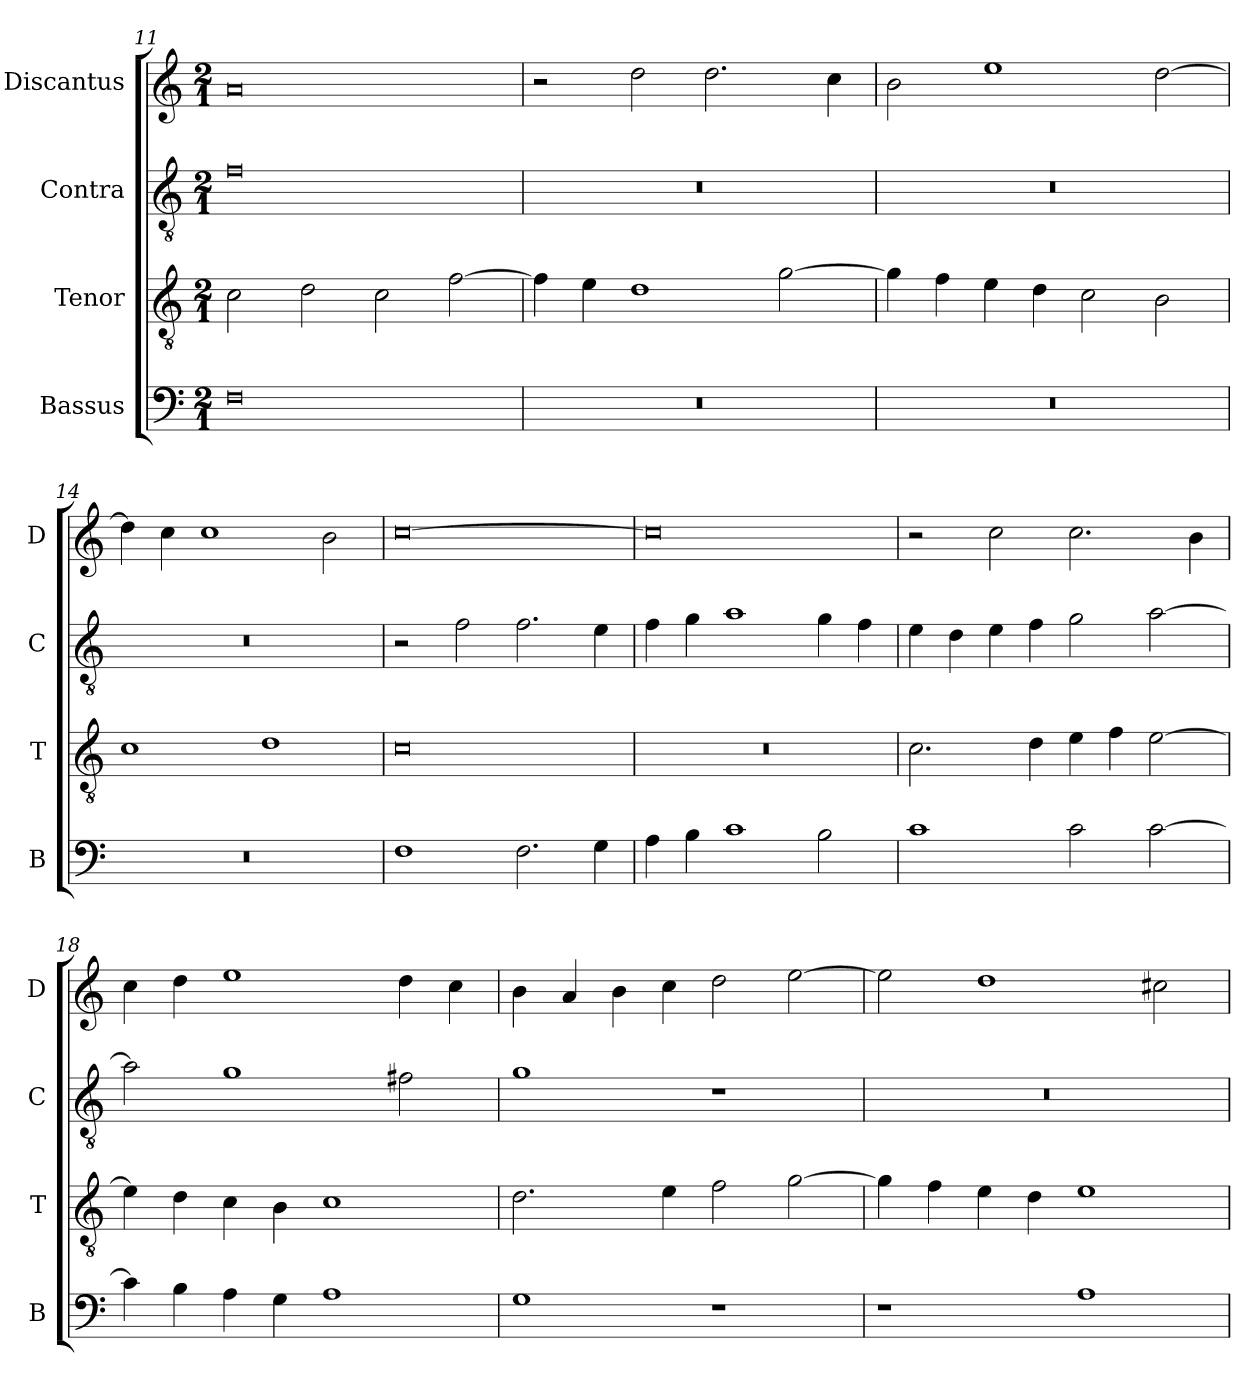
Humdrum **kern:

**kern	**kern	**kern	**kern
*part4	*part3	*part2	*part1
*staff4	*staff3	*staff2	*staff1
*I"Bassus	*I"Tenor	*I"Contra	*I"Discantus
*I'B	*I'T	*I'C	*I'D
*clefF4	*clefGv2	*clefGv2	*clefG2
*k[]	*k[]	*k[]	*k[]
*M2/1	*M2/1	*M2/1	*M2/1
=11	=11	=11	=11
0F	2c\	0f	0a
.	2d\	.	.
.	2c\	.	.
.	[2f\	.	.
=12	=12	=12	=12
0r	4f\]	0r	2r
.	4e\	.	.
.	1d	.	2dd\
.	.	.	2.dd\
.	[2g\	.	.
.	.	.	4cc\
=13	=13	=13	=13
0r	4g\]	0r	2b\
.	4f\	.	.
.	4e\	.	1ee
.	4d\	.	.
.	2c\	.	.
.	2B\	.	[2dd\
=14	=14	=14	=14
0r	1c	0r	4dd\]
.	.	.	4cc\
.	.	.	1cc
.	1d	.	.
.	.	.	2b\
=15	=15	=15	=15
1F	0c	2r	[0cc
.	.	2f\	.
2.F\	.	2.f\	.
4G\	.	4e\	.
=16	=16	=16	=16
4A\	0r	4f\	0cc]
4B\	.	4g\	.
1c	.	1a	.
2B\	.	4g\	.
.	.	4f\	.
=17	=17	=17	=17
1c	2.c\	4e\	2r
.	.	4d\	.
.	.	4e\	2cc\
.	4d\	4f\	.
2c\	4e\	2g\	2.cc\
.	4f\	.	.
[2c\	[2e\	[2a\	.
.	.	.	4b\
=18	=18	=18	=18
4c\]	4e\]	2a\]	4cc\
4B\	4d\	.	4dd\
4A\	4c\	1g	1ee
4G\	4B\	.	.
1A	1c	.	.
.	.	2f#X\	4dd\
.	.	.	4cc\
=19	=19	=19	=19
1G	2.d\	1g	4b\
.	.	.	4a/
.	.	.	4b\
.	4e\	.	4cc\
1r	2f\	1r	2dd\
.	[2g\	.	[2ee\
=20	=20	=20	=20
1r	4g\]	0r	2ee\]
.	4f\	.	.
.	4e\	.	1dd
.	4d\	.	.
1A	1e	.	.
.	.	.	2cc#X\
=	=	=	=
*-	*-	*-	*-
